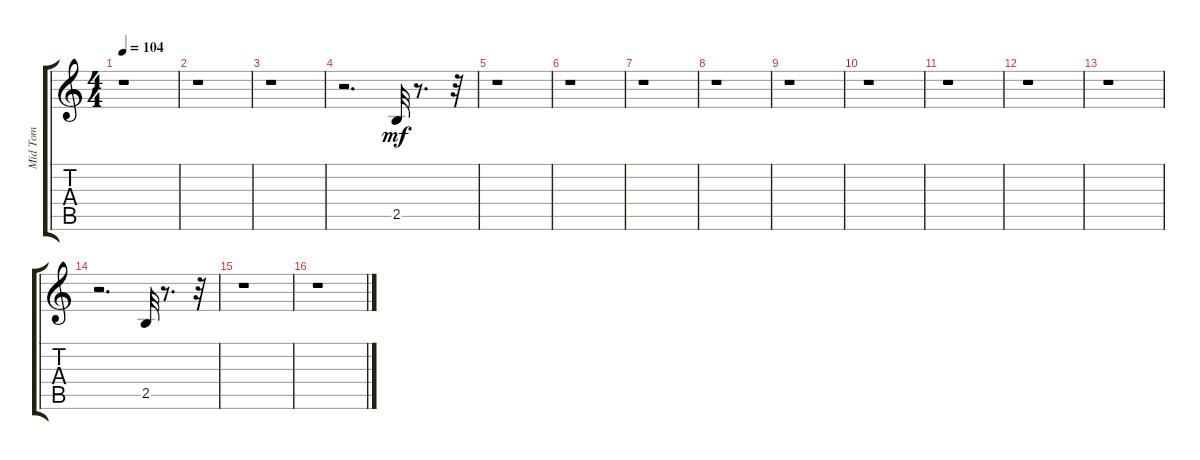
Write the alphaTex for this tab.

\track ("  Mid Tom 1" "  Mid Tom ") {instrument acousticguitarsteel}
\staff {score tabs}
\tuning (E4 B3 G3 D3 A2 E2) {hide}
\ts (4 4)
\tempo 104
\clef g2
\ks c
r.1{dy mf} |
r.1 |
r.1 |
r.2{d} 2.5.32 r.8{d} r.32 |
r.1 |
r.1 |
r.1 |
r.1 |
r.1 |
r.1 |
r.1 |
r.1 |
r.1 |
r.2{d} 2.5.32 r.8{d} r.32 |
r.1 |
r.1
